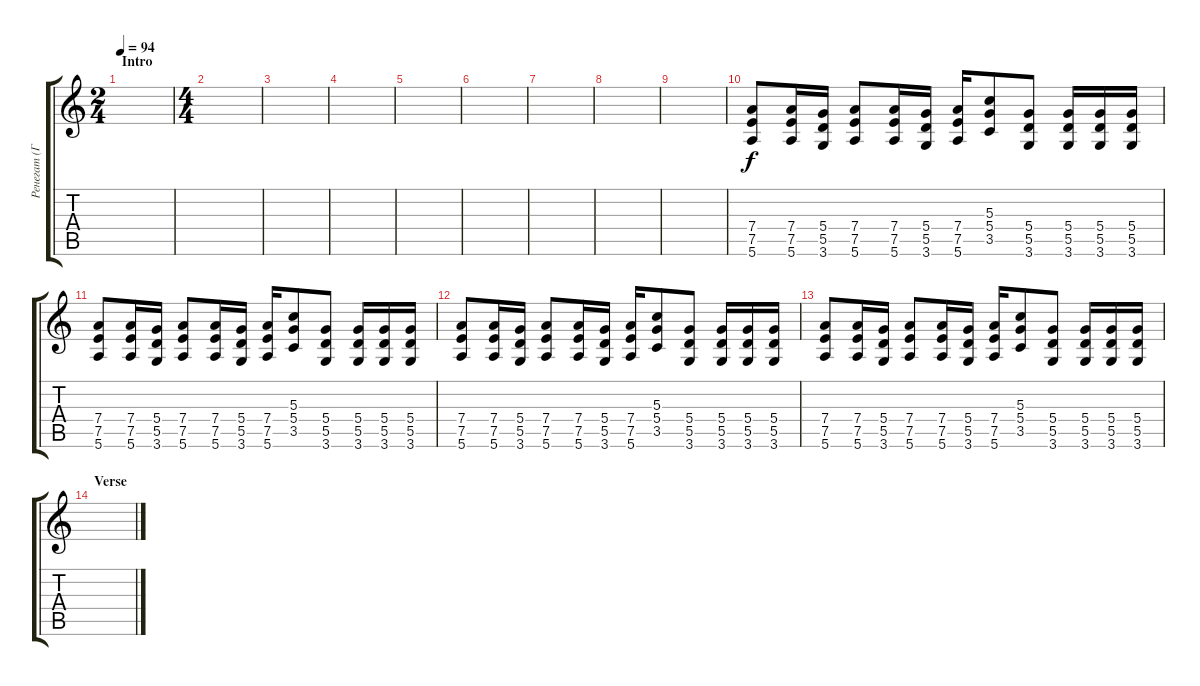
\track ("Ренегат (Гитара №2)" "Ренегат (Г") {instrument distortionguitar}
\staff {score tabs}
\tuning (E4 B3 G3 D3 A2 E2) {hide}
\ts (2 4)
\section ("" "Intro")
\tempo 94
\clef g2
\ks c
|
\ts (4 4)
|
|
|
|
|
|
|
|
(7.4 7.5 5.6).8 (7.4 7.5 5.6).16 (5.4 5.5 3.6).16 (7.4 7.5 5.6).8 (7.4 7.5 5.6).16 (5.4 5.5 3.6).16 (7.4 7.5 5.6).16 (5.3 5.4 3.5).8 (5.4 5.5 3.6).8 (5.4 5.5 3.6).16 (5.4 5.5 3.6).16 (5.4 5.5 3.6).16 |
(7.4 7.5 5.6).8 (7.4 7.5 5.6).16 (5.4 5.5 3.6).16 (7.4 7.5 5.6).8 (7.4 7.5 5.6).16 (5.4 5.5 3.6).16 (7.4 7.5 5.6).16 (5.3 5.4 3.5).8 (5.4 5.5 3.6).8 (5.4 5.5 3.6).16 (5.4 5.5 3.6).16 (5.4 5.5 3.6).16 |
(7.4 7.5 5.6).8 (7.4 7.5 5.6).16 (5.4 5.5 3.6).16 (7.4 7.5 5.6).8 (7.4 7.5 5.6).16 (5.4 5.5 3.6).16 (7.4 7.5 5.6).16 (5.3 5.4 3.5).8 (5.4 5.5 3.6).8 (5.4 5.5 3.6).16 (5.4 5.5 3.6).16 (5.4 5.5 3.6).16 |
(7.4 7.5 5.6).8 (7.4 7.5 5.6).16 (5.4 5.5 3.6).16 (7.4 7.5 5.6).8 (7.4 7.5 5.6).16 (5.4 5.5 3.6).16 (7.4 7.5 5.6).16 (5.3 5.4 3.5).8 (5.4 5.5 3.6).8 (5.4 5.5 3.6).16 (5.4 5.5 3.6).16 (5.4 5.5 3.6).16 |
\section ("" "Verse")
